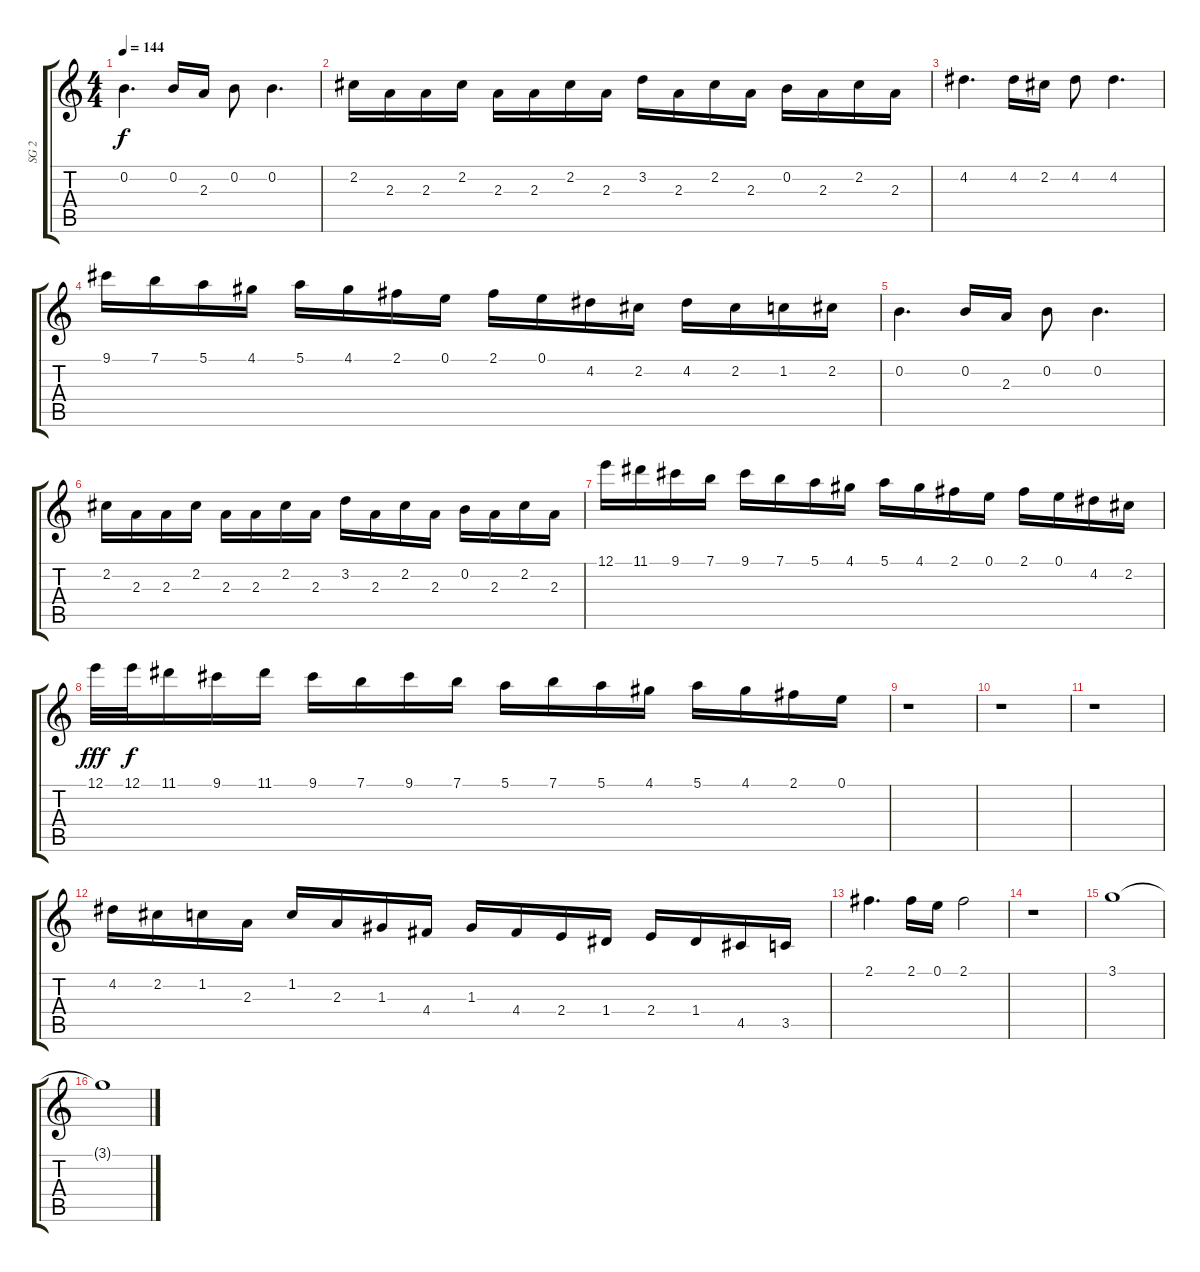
\track ("SG 2" "SG 2") {instrument distortionguitar}
\staff {score tabs}
\tuning (E4 B3 G3 D3 A2 E2) {hide}
\ts (4 4)
\tempo 144
\clef g2
\ks c
0.2.4{d dy f} 0.2.16 2.3.16 0.2.8 0.2.4{d} |
2.2.16 2.3.16 2.3.16 2.2.16 2.3.16 2.3.16 2.2.16 2.3.16 3.2.16 2.3.16 2.2.16 2.3.16 0.2.16 2.3.16 2.2.16 2.3.16 |
4.2.4{d} 4.2.16 2.2.16 4.2.8 4.2.4{d} |
9.1.16 7.1.16 5.1.16 4.1.16 5.1.16 4.1.16 2.1.16 0.1.16 2.1.16 0.1.16 4.2.16 2.2.16 4.2.16 2.2.16 1.2.16 2.2.16 |
0.2.4{d} 0.2.16 2.3.16 0.2.8 0.2.4{d} |
2.2.16 2.3.16 2.3.16 2.2.16 2.3.16 2.3.16 2.2.16 2.3.16 3.2.16 2.3.16 2.2.16 2.3.16 0.2.16 2.3.16 2.2.16 2.3.16 |
12.1.16 11.1.16 9.1.16 7.1.16 9.1.16 7.1.16 5.1.16 4.1.16 5.1.16 4.1.16 2.1.16 0.1.16 2.1.16 0.1.16 4.2.16 2.2.16 |
12.1.32{dy fff} 12.1.32{dy f} 11.1.16 9.1.16 11.1.16 9.1.16 7.1.16 9.1.16 7.1.16 5.1.16 7.1.16 5.1.16 4.1.16 5.1.16 4.1.16 2.1.16 0.1.16 |
r.1 |
r.1 |
r.1 |
4.2.16 2.2.16 1.2.16 2.3.16 1.2.16 2.3.16 1.3.16 4.4.16 1.3.16 4.4.16 2.4.16 1.4.16 2.4.16 1.4.16 4.5.16 3.5.16 |
2.1.4{d} 2.1.16 0.1.16 2.1.2 |
r.1 |
3.1.1 |
3.1{t}.1
